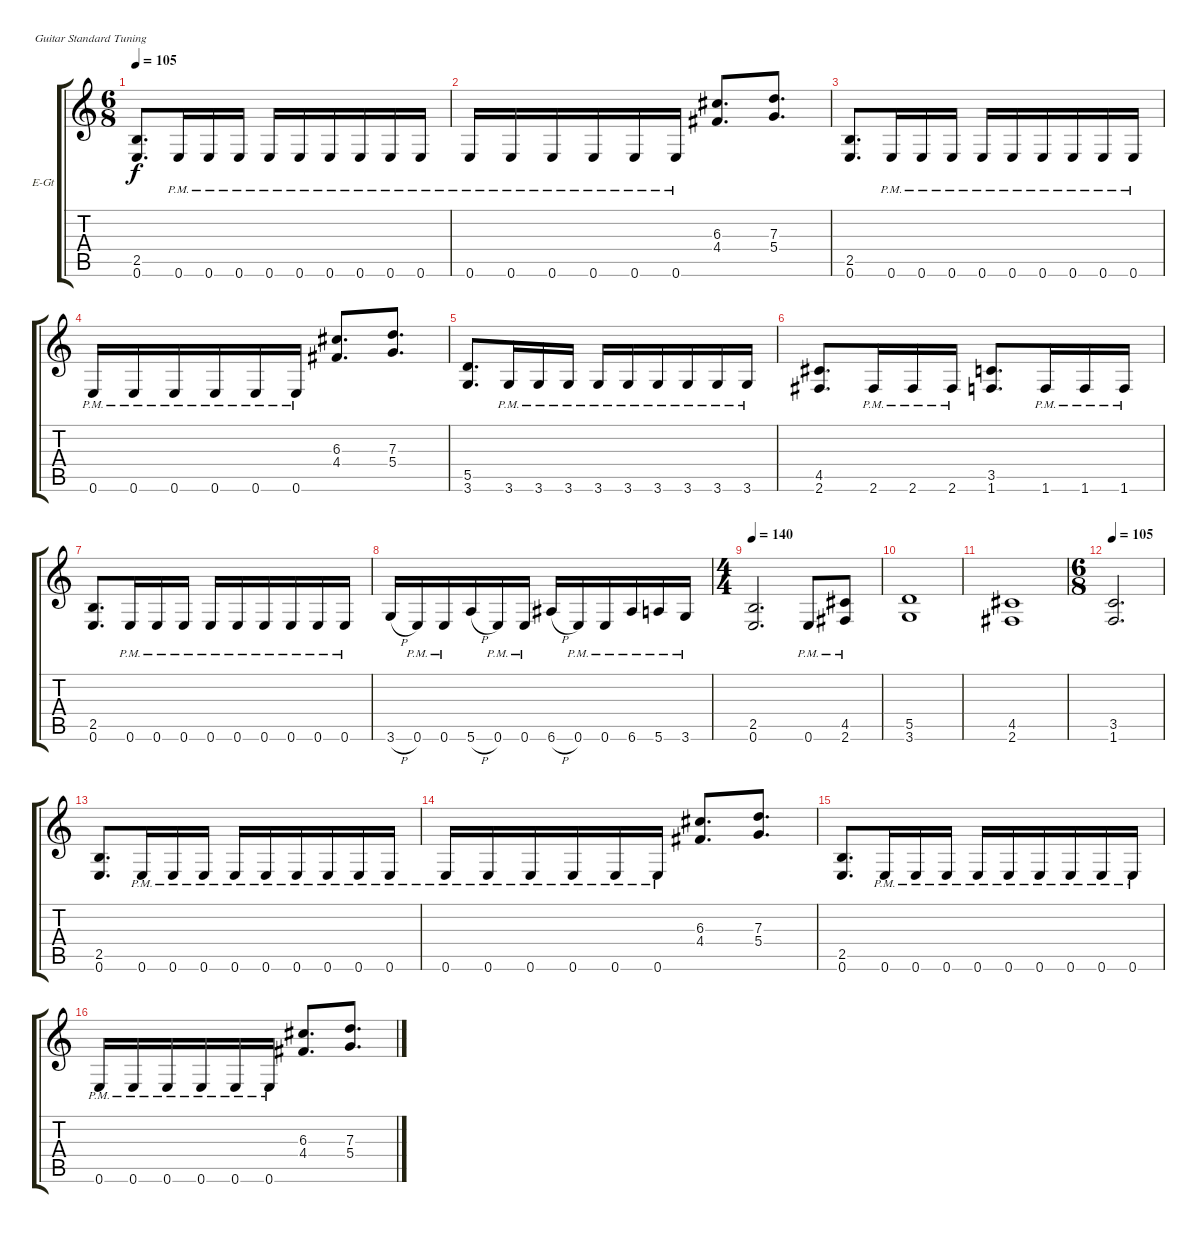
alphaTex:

\defaultSystemsLayout 4
\bracketExtendMode groupsimilarinstruments
\firstSystemTrackNameOrientation horizontal
\otherSystemsTrackNameOrientation horizontal
\track ("Herman Frank" "E-Gt") {instrument distortionguitar}
\staff {score tabs}
\tuning (E4 B3 G3 D3 A2 E2)
\ts (6 8)
\tempo 105
\clef g2
\ks c
(2.5 0.6).8{d dy f} 0.6{pm}.16 0.6{pm}.16 0.6{pm}.16 0.6{pm}.16 0.6{pm}.16 0.6{pm}.16 0.6{pm}.16 0.6{pm}.16 0.6{pm}.16 |
0.6{pm}.16 0.6{pm}.16 0.6{pm}.16 0.6{pm}.16 0.6{pm}.16 0.6{pm}.16 (4.4 6.3).8{d} (5.4 7.3).8{d} |
(2.5 0.6).8{d} 0.6{pm}.16 0.6{pm}.16 0.6{pm}.16 0.6{pm}.16 0.6{pm}.16 0.6{pm}.16 0.6{pm}.16 0.6{pm}.16 0.6{pm}.16 |
0.6{pm}.16 0.6{pm}.16 0.6{pm}.16 0.6{pm}.16 0.6{pm}.16 0.6{pm}.16 (4.4 6.3).8{d} (5.4 7.3).8{d} |
(5.5 3.6).8{d} 3.6{pm}.16 3.6{pm}.16 3.6{pm}.16 3.6{pm}.16 3.6{pm}.16 3.6{pm}.16 3.6{pm}.16 3.6{pm}.16 3.6{pm}.16 |
(4.5 2.6).8{d} 2.6{pm}.16 2.6{pm}.16 2.6{pm}.16 (3.5 1.6).8{d} 1.6{pm}.16 1.6{pm}.16 1.6{pm}.16 |
(2.5 0.6).8{d} 0.6{pm}.16 0.6{pm}.16 0.6{pm}.16 0.6{pm}.16 0.6{pm}.16 0.6{pm}.16 0.6{pm}.16 0.6{pm}.16 0.6{pm}.16 |
3.6{h}.16 0.6{pm}.16 0.6{pm}.16 5.6{h}.16 0.6{pm}.16 0.6{pm}.16 6.6{h}.16 0.6{pm}.16 0.6{pm}.16 6.6{pm}.16 5.6{pm}.16 3.6{pm}.16 |
\ts (4 4)
\tempo 140
(2.5 0.6).2{d} 0.6{pm}.8 (4.5{pm} 2.6{pm}).8 |
(5.5 3.6).1 |
(4.5 2.6).1 |
\ts (6 8)
\tempo 105
(3.5 1.6).2{d} |
(2.5 0.6).8{d} 0.6{pm}.16 0.6{pm}.16 0.6{pm}.16 0.6{pm}.16 0.6{pm}.16 0.6{pm}.16 0.6{pm}.16 0.6{pm}.16 0.6{pm}.16 |
0.6{pm}.16 0.6{pm}.16 0.6{pm}.16 0.6{pm}.16 0.6{pm}.16 0.6{pm}.16 (4.4 6.3).8{d} (7.3 5.4).8{d} |
(2.5 0.6).8{d} 0.6{pm}.16 0.6{pm}.16 0.6{pm}.16 0.6{pm}.16 0.6{pm}.16 0.6{pm}.16 0.6{pm}.16 0.6{pm}.16 0.6{pm}.16 |
0.6{pm}.16 0.6{pm}.16 0.6{pm}.16 0.6{pm}.16 0.6{pm}.16 0.6{pm}.16 (4.4 6.3).8{d} (7.3 5.4).8{d}
